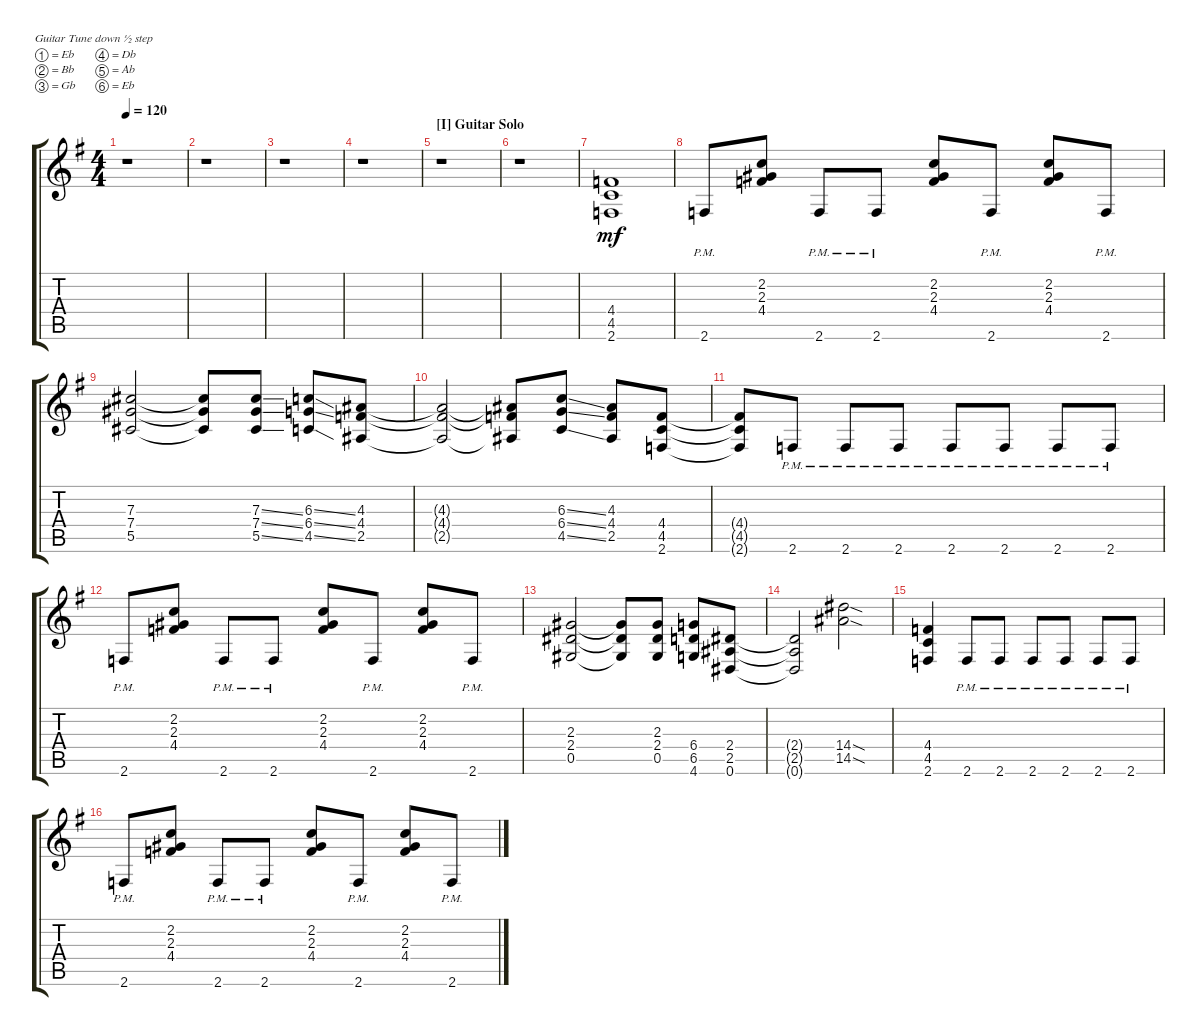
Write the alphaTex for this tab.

\defaultSystemsLayout 4
\bracketExtendMode groupsimilarinstruments
\singleTrackTrackNamePolicy hidden
\multiTrackTrackNamePolicy hidden
\firstSystemTrackNameOrientation horizontal
\otherSystemsTrackNameOrientation horizontal
\track ("Session Guitar" "E-Gt") {instrument distortionguitar}
\staff {score tabs}
\tuning (Eb4 Bb3 Gb3 Db3 Ab2 Eb2)
\ts (4 4)
\tempo 120
\clef g2
\scale
1.03909
\ks g
r.1{dy mf} |
\scale
0.960908 r.1 |
\scale
1.03909 r.1 |
\scale
0.960908 r.1 |
\section ("I" "Guitar Solo")
\scale
1.03909 r.1 |
\scale
0.960908 r.1 |
\scale
1.03909 (2.6 4.5 4.4).1 |
\scale
0.960908 2.6{pm}.8 (4.4 2.3 2.2).8 2.6{pm}.8 2.6{pm}.8 (4.4 2.3 2.2).8 2.6{pm}.8 (4.4 2.3 2.2).8 2.6{pm}.8 |
\scale
1.03909 (5.5 7.4 7.3).2 (5.5{t} 7.4{t} 7.3{t}).8 (7.4{ss} 5.5{ss} 7.3{ss}).8 (4.5{ss} 6.4{ss} 6.3{ss}).8 (2.5 4.4 4.3).8 |
\scale
0.960908 (2.5{t} 4.4{t} 4.3{t}).2 (2.5{t} 4.4{t} 4.3{t}).8 (4.5{ss} 6.4{ss} 6.3{ss}).8 (2.5 4.4 4.3).8 (2.6 4.5 4.4).8 |
\scale
1.03909 (2.6{t} 4.5{t} 4.4{t}).8 2.6{pm}.8 2.6{pm}.8 2.6{pm}.8 2.6{pm}.8 2.6{pm}.8 2.6{pm}.8 2.6{pm}.8 |
\scale
0.960908 2.6{pm}.8 (4.4 2.3 2.2).8 2.6{pm}.8 2.6{pm}.8 (4.4 2.3 2.2).8 2.6{pm}.8 (4.4 2.3 2.2).8 2.6{pm}.8 |
\scale
1.03909 (0.5 2.4 2.3).2 (0.5{t} 2.4{t} 2.3{t}).8 (0.5 2.4 2.3).8 (4.6 6.5 6.4).8 (0.6 2.5 2.4).8 |
\scale
0.960908 (0.6{t} 2.5{t} 2.4{t}).2 (14.5{sod} 14.4{sod}).2 |
\scale
1.03909 (2.6 4.5 4.4).4 2.6{pm}.8 2.6{pm}.8 2.6{pm}.8 2.6{pm}.8 2.6{pm}.8 2.6{pm}.8 |
\scale
0.960908 2.6{pm}.8 (4.4 2.3 2.2).8 2.6{pm}.8 2.6{pm}.8 (4.4 2.3 2.2).8 2.6{pm}.8 (4.4 2.3 2.2).8 2.6{pm}.8
